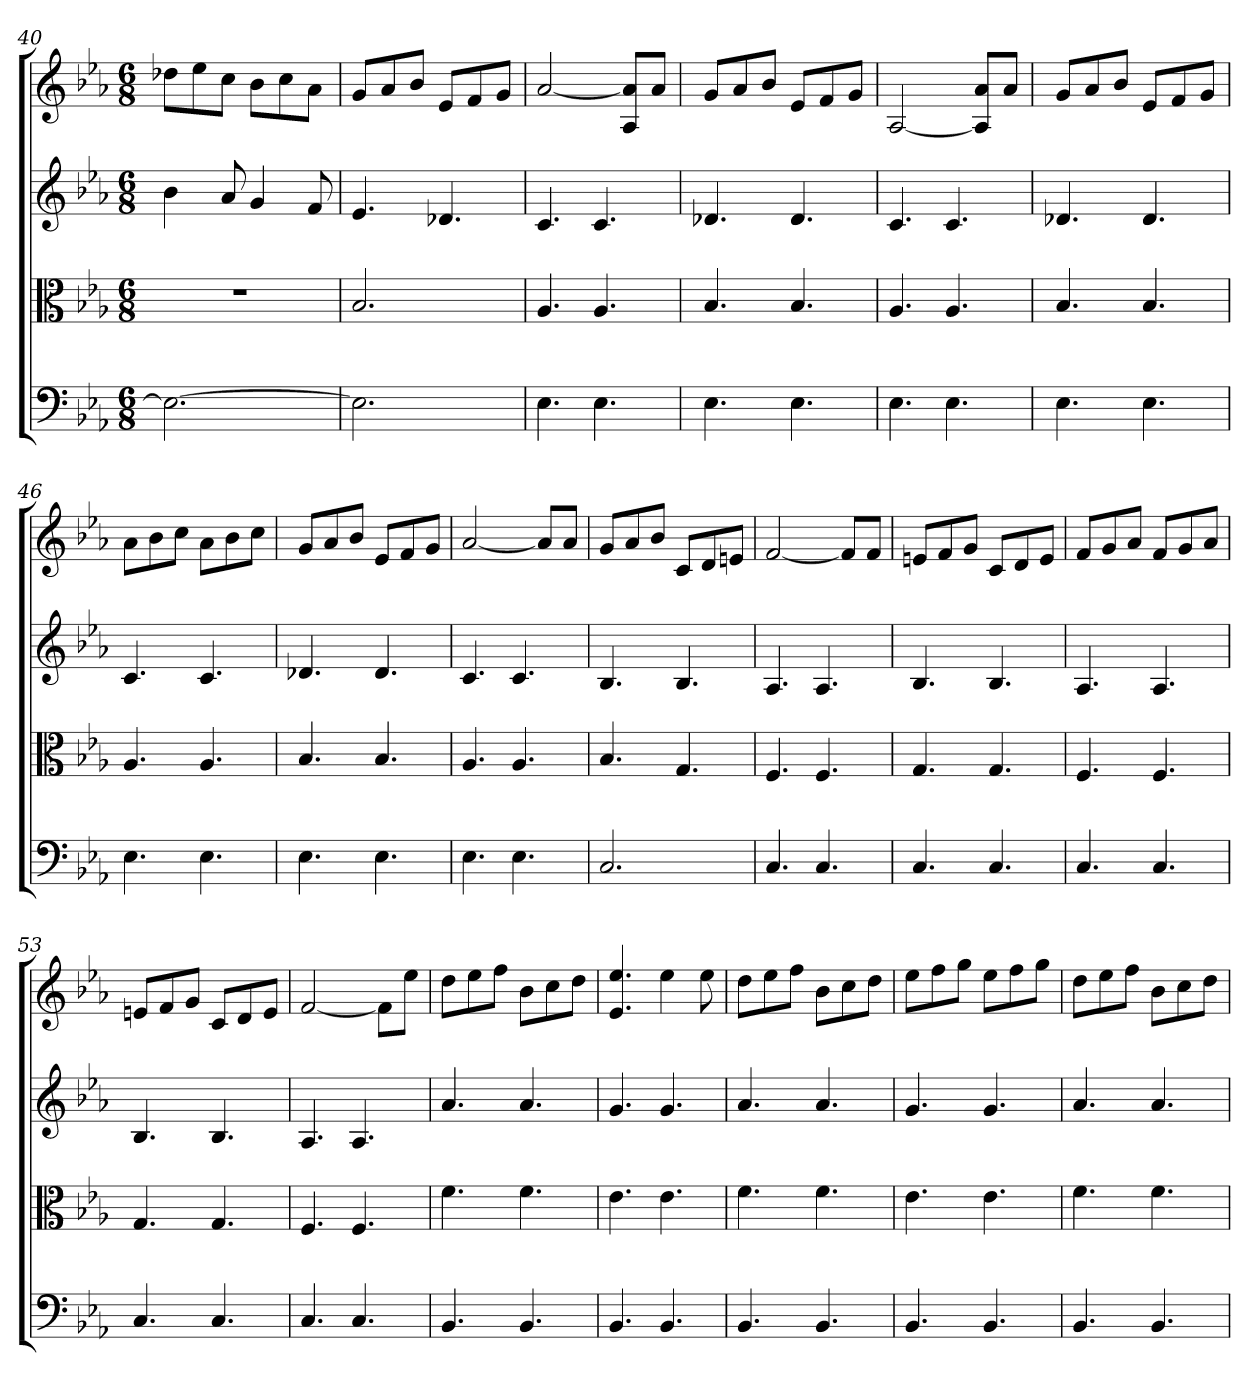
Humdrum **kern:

**kern	**kern	**kern	**kern
*part4	*part3	*part2	*part1
*staff4	*staff3	*staff2	*staff1
*clefF4	*clefC3	*	*
*k[b-e-a-]	*k[b-e-a-]	*k[b-e-a-]	*k[b-e-a-]
*E-:	*E-:	*E-:	*E-:
*M6/8	*M6/8	*M6/8	*M6/8
=40	=40	=40	=40
2.E-_	2.r	4b-	8dd-XL
.	.	.	8ee-
.	.	8a-	8ccJ
.	.	4g	8b-L
.	.	.	8cc
.	.	8f	8a-J
=41	=41	=41	=41
2.E-]	2.B-	4.e-	8gL
.	.	.	8a-
.	.	.	8b-J
.	.	4.d-X	8e-L
.	.	.	8f
.	.	.	8gJ
=42	=42	=42	=42
4.E-	4.A-	4.c	[2a-
4.E-	4.A-	4.c	.
.	.	.	8A- 8a-]L
.	.	.	8a-J
=43	=43	=43	=43
4.E-	4.B-	4.d-X	8gL
.	.	.	8a-
.	.	.	8b-J
4.E-	4.B-	4.d-	8e-L
.	.	.	8f
.	.	.	8gJ
=44	=44	=44	=44
4.E-	4.A-	4.c	[2A-
4.E-	4.A-	4.c	.
.	.	.	8A-] 8a-L
.	.	.	8a-J
=45	=45	=45	=45
4.E-	4.B-	4.d-X	8gL
.	.	.	8a-
.	.	.	8b-J
4.E-	4.B-	4.d-	8e-L
.	.	.	8f
.	.	.	8gJ
=46	=46	=46	=46
4.E-	4.A-	4.c	8a-L
.	.	.	8b-
.	.	.	8ccJ
4.E-	4.A-	4.c	8a-L
.	.	.	8b-
.	.	.	8ccJ
=47	=47	=47	=47
4.E-	4.B-	4.d-X	8gL
.	.	.	8a-
.	.	.	8b-J
4.E-	4.B-	4.d-	8e-L
.	.	.	8f
.	.	.	8gJ
=48	=48	=48	=48
4.E-	4.A-	4.c	[2a-
4.E-	4.A-	4.c	.
.	.	.	8a-L]
.	.	.	8a-J
=49	=49	=49	=49
2.C	4.B-	4.B-	8gL
.	.	.	8a-
.	.	.	8b-J
.	4.G	4.B-	8cL
.	.	.	8d
.	.	.	8enJ
=50	=50	=50	=50
4.C	4.F	4.A-	[2f
4.C	4.F	4.A-	.
.	.	.	8fL]
.	.	.	8fJ
=51	=51	=51	=51
4.C	4.G	4.B-	8enL
.	.	.	8f
.	.	.	8gJ
4.C	4.G	4.B-	8cL
.	.	.	8d
.	.	.	8eJ
=52	=52	=52	=52
4.C	4.F	4.A-	8fL
.	.	.	8g
.	.	.	8a-J
4.C	4.F	4.A-	8fL
.	.	.	8g
.	.	.	8a-J
=53	=53	=53	=53
4.C	4.G	4.B-	8enL
.	.	.	8f
.	.	.	8gJ
4.C	4.G	4.B-	8cL
.	.	.	8d
.	.	.	8eJ
=54	=54	=54	=54
4.C	4.F	4.A-	[2f
4.C	4.F	4.A-	.
.	.	.	8fL]
.	.	.	8ee-J
=55	=55	=55	=55
4.BB-	4.f	4.a-	8ddL
.	.	.	8ee-
.	.	.	8ffJ
4.BB-	4.f	4.a-	8b-L
.	.	.	8cc
.	.	.	8ddJ
=56	=56	=56	=56
4.BB-	4.e-	4.g	4.e- 4.ee-
4.BB-	4.e-	4.g	4ee-
.	.	.	8ee-
=57	=57	=57	=57
4.BB-	4.f	4.a-	8ddL
.	.	.	8ee-
.	.	.	8ffJ
4.BB-	4.f	4.a-	8b-L
.	.	.	8cc
.	.	.	8ddJ
=58	=58	=58	=58
4.BB-	4.e-	4.g	8ee-L
.	.	.	8ff
.	.	.	8ggJ
4.BB-	4.e-	4.g	8ee-L
.	.	.	8ff
.	.	.	8ggJ
=59	=59	=59	=59
4.BB-	4.f	4.a-	8ddL
.	.	.	8ee-
.	.	.	8ffJ
4.BB-	4.f	4.a-	8b-L
.	.	.	8cc
.	.	.	8ddJ
=	=	=	=
*-	*-	*-	*-
